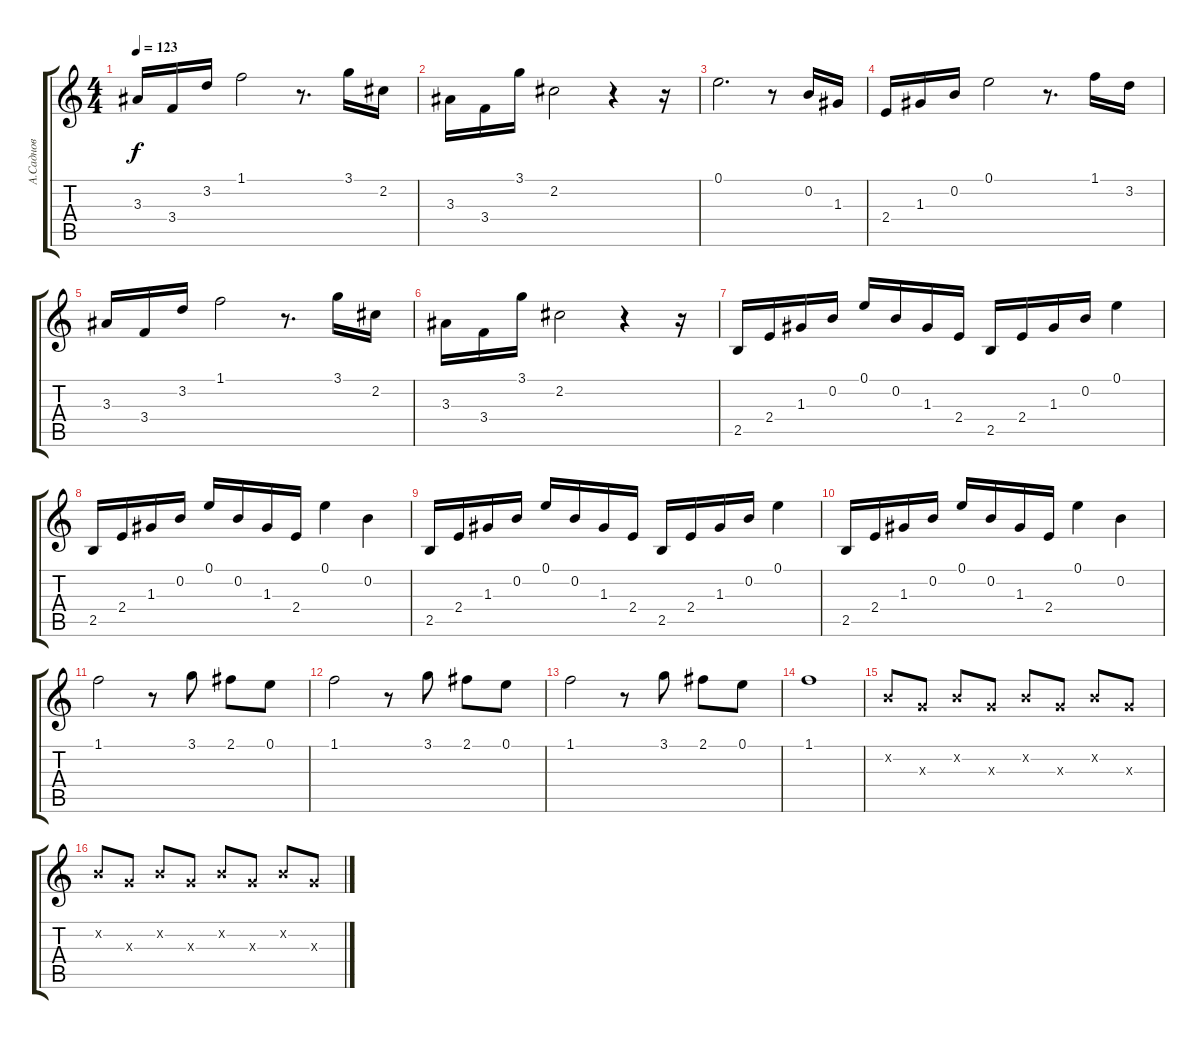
\track ("А.Саднов" "А.Саднов") {instrument overdrivenguitar}
\staff {score tabs}
\tuning (E4 B3 G3 D3 A2 E2) {hide}
\ts (4 4)
\tempo 123
\clef g2
\ks c
3.3.16{dy f} 3.4.16 3.2.16 1.1.2 r.8{d} 3.1.16 2.2.16 |
3.3.16 3.4.16 3.1.16 2.2.2 r.4 r.16 |
0.1.2{d instrument overdrivenguitar} r.8 0.2.16 1.3.16 |
2.4.16 1.3.16 0.2.16 0.1.2 r.8{d} 1.1.16 3.2.16 |
3.3.16 3.4.16 3.2.16 1.1.2 r.8{d} 3.1.16 2.2.16 |
3.3.16 3.4.16 3.1.16 2.2.2 r.4 r.16 |
2.5.16{instrument acousticguitarsteel} 2.4.16 1.3.16 0.2.16 0.1.16 0.2.16 1.3.16 2.4.16 2.5.16 2.4.16 1.3.16 0.2.16 0.1.4 |
2.5.16 2.4.16 1.3.16 0.2.16 0.1.16 0.2.16 1.3.16 2.4.16 0.1.4 0.2.4 |
2.5.16{instrument acousticguitarsteel} 2.4.16 1.3.16 0.2.16 0.1.16 0.2.16 1.3.16 2.4.16 2.5.16 2.4.16 1.3.16 0.2.16 0.1.4 |
2.5.16 2.4.16 1.3.16 0.2.16 0.1.16 0.2.16 1.3.16 2.4.16 0.1.4 0.2.4 |
1.1.2{instrument overdrivenguitar} r.8 3.1.8 2.1.8 0.1.8 |
1.1.2 r.8 3.1.8 2.1.8 0.1.8 |
1.1.2 r.8 3.1.8 2.1.8 0.1.8 |
1.1.1 |
0.2{x}.8 0.3{x}.8 0.2{x}.8 0.3{x}.8 0.2{x}.8 0.3{x}.8 0.2{x}.8 0.3{x}.8 |
0.2{x}.8 0.3{x}.8 0.2{x}.8 0.3{x}.8 0.2{x}.8 0.3{x}.8 0.2{x}.8 0.3{x}.8
